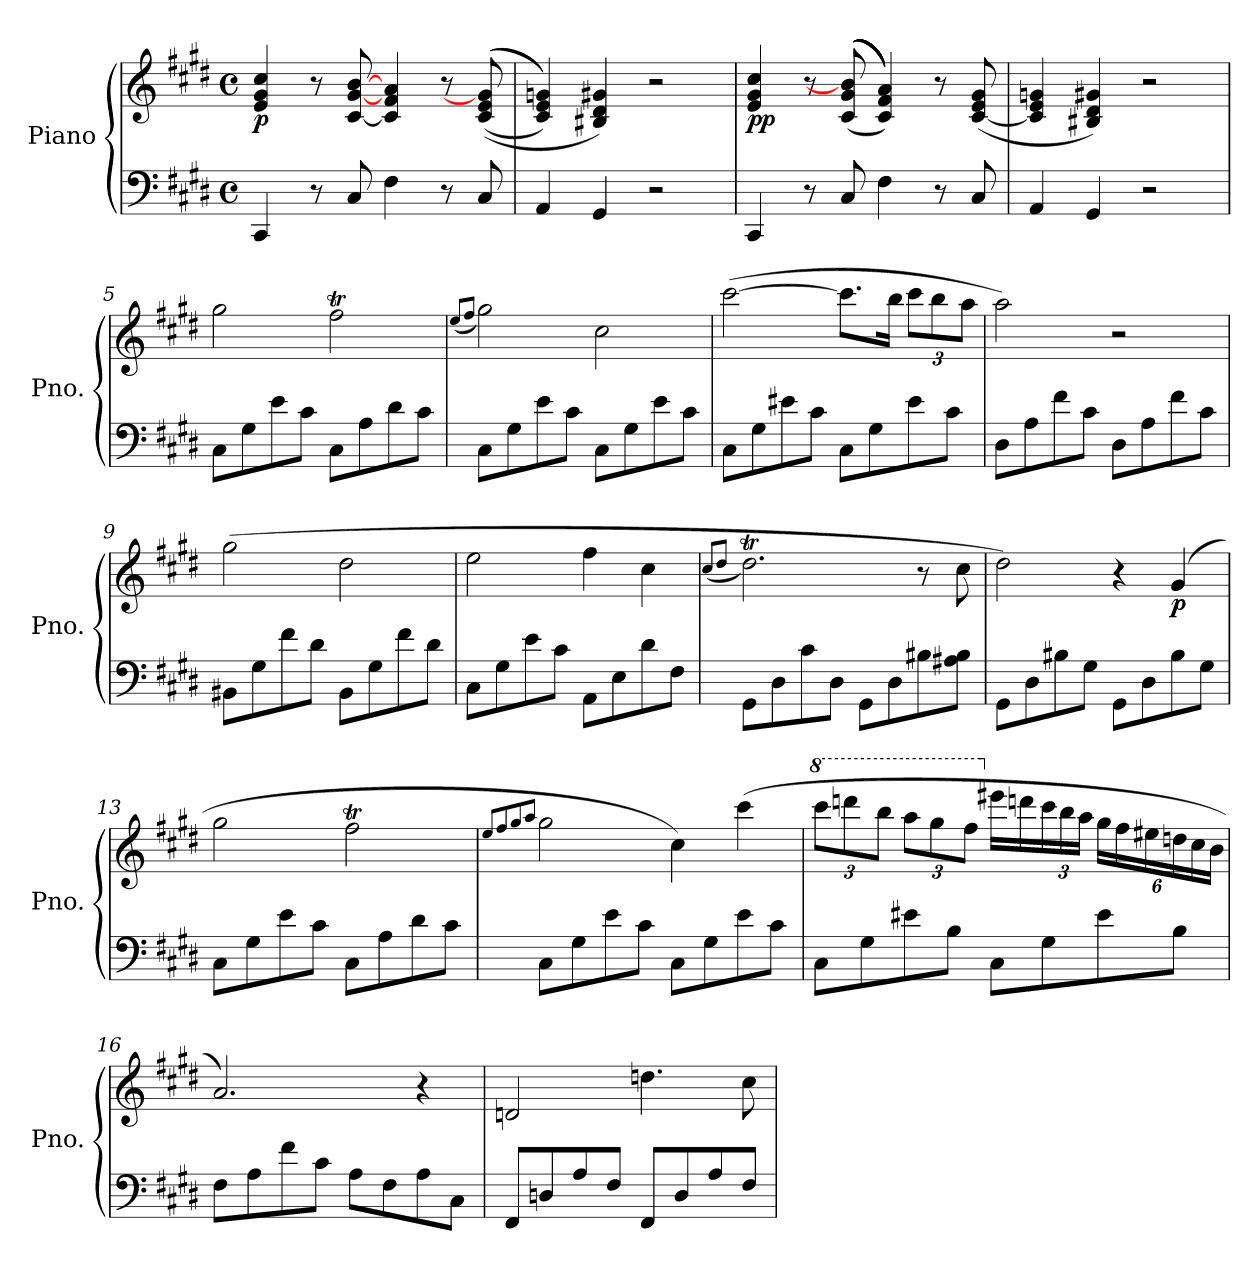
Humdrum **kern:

**kern	**kern	**dynam
*part1	*part1	*part1
*staff2	*staff1	*staff1/2
*I"Piano	*	*
*I'Pno.	*	*
*clefF4	*clefG2	*
*k[f#c#g#d#]	*k[f#c#g#d#]	*
*M4/4	*M4/4	*
*met(c)	*met(c)	*
*MM65	*MM65	*
=1	=1	=1
!	!	!LO:DY:b
4CC#/	4e/ 4g#/ 4cc#/	p
8r	8r	.
8C#/	[8c#/ [8g#/ [8b/	.
4F#\	4c#/] 4f#/ 4a/	.
8r	8r	.
8C#/	(<(<(<(<8c#/ 8e/ 8g#/]	.
=2	=2	=2
4AA/	4c#/ 4e/ 4gn/)))	.
4GG#/	4B#X/ 4d#/ 4g#X/)	.
2r	2r	.
=3	=3	=3
!	!	!LO:DY:b
4CC#/	4e/ 4g#/ 4cc#/	pp
8r	8r	.
8C#/	(<(<(<(<(<(<8c#/ 8g#/ 8b/]	.
4F#\	4c#/ 4f#/ 4a/))))))	.
8r	8r	.
8C#/	(<[8c#/ 8e/ 8g#/	.
=4	=4	=4
4AA/	4c#/] 4e/ 4gn/	.
4GG#/	4B#X/ 4d#/ 4g#X/)	.
2r	2r	.
=5	=5	=5
8C#\L	2gg#\	.
8G#\	.	.
8e\	.	.
8c#\J	.	.
8C#\L	2ff#T\	.
8A\	.	.
8d#\	.	.
8c#\J	.	.
=6	=6	=6
.	(<8qee/L	.
.	8qff#/J	.
8C#\L	2gg#\)	.
8G#\	.	.
8e\	.	.
8c#\J	.	.
8C#\L	2cc#\	.
8G#\	.	.
8e\	.	.
8c#\J	.	.
!!LO:LB:g=z
=7	=7	=7
8C#\L	(>[2ccc#\	.
8G#\	.	.
8e#X\	.	.
8c#\J	.	.
8C#\L	8.ccc#\L]	.
8G#\	.	.
.	16bb\Jk	.
*	*Xbrackettup	*
8e#\	12ccc#\L	.
.	12bb\	.
8c#\J	.	.
.	12aa\J	.
=8	=8	=8
8D#\L	2aa\)	.
8A\	.	.
8f#\	.	.
8c#\J	.	.
8D#\L	2r	.
8A\	.	.
8f#\	.	.
8c#\J	.	.
=9	=9	=9
8BB#X\L	(>2gg#\	.
8G#\	.	.
8f#\	.	.
8d#\J	.	.
8BB#\L	2dd#\	.
8G#\	.	.
8f#\	.	.
8d#\J	.	.
=10	=10	=10
8C#\L	2ee\	.
8G#\	.	.
8e\	.	.
8c#\J	.	.
8AA\L	4ff#\	.
8E\	.	.
8d#\	4cc#\	.
8F#\J	.	.
!!LO:LB:g=z
=11	=11	=11
.	(<8qcc#/L	.
.	8qdd#/J_	.
8GG#\L	2.dd#t\)	.
8D#\	.	.
8c#\	.	.
8D#\J	.	.
8GG#\L	.	.
8D#\	.	.
8B#X\	8r	.
8A#X\ 8B#\J	8cc#\	.
=12	=12	=12
8GG#\L	2dd#\)	.
8D#\	.	.
8B#X\	.	.
8G#\J	.	.
8GG#\L	4r	.
8D#\	.	.
!	!	!LO:DY:b
8B#\	(>4g#/	p
8G#\J	.	.
=13	=13	=13
8C#\L	2gg#\	.
8G#\	.	.
8e\	.	.
8c#\J	.	.
8C#\L	2ff#T\	.
8A\	.	.
8d#\	.	.
8c#\J	.	.
=14	=14	=14
.	8qee/L	.
.	8qff#/	.
.	8qgg#/	.
.	8qaa/J	.
8C#\L	2gg#\	.
8G#\	.	.
8e\	.	.
8c#\J	.	.
8C#\L	4cc#\)	.
8G#\	.	.
8e\	(>4ccc#\	.
8c#\J	.	.
!!LO:LB:g=z
=15	=15	=15
*	*8va	*
8C#\L	12cccc#\L	.
.	12ddddn\	.
8G#\	.	.
.	12bbb\J	.
8e#X\	12aaa\L	.
.	12ggg#\	.
8B\J	.	.
.	12fff#\J	.
*	*X8va	*
8C#\L	16eee#X\LL	.
.	16dddn\	.
8G#\	24ccc#\	.
.	24bb\	.
.	24aa\JJ	.
8e#\	24gg#\LL	.
.	24ff#\	.
.	24ee#X\	.
8B\J	24ddn\	.
.	24cc#\	.
.	24b\JJ	.
=16	=16	=16
8F#\L	2.a/)	.
8A\	.	.
8f#\	.	.
8c#\J	.	.
8A\L	.	.
8F#\	.	.
8A\	4r	.
8C#\J	.	.
=17	=17	=17
8FF#/L	2dn/	.
8Dn/	.	.
8A/	.	.
8F#/J	.	.
8FF#/L	4.ddn\	.
8D/	.	.
8A/	.	.
8F#/J	8cc#\	.
=	=	=
*-	*-	*-
